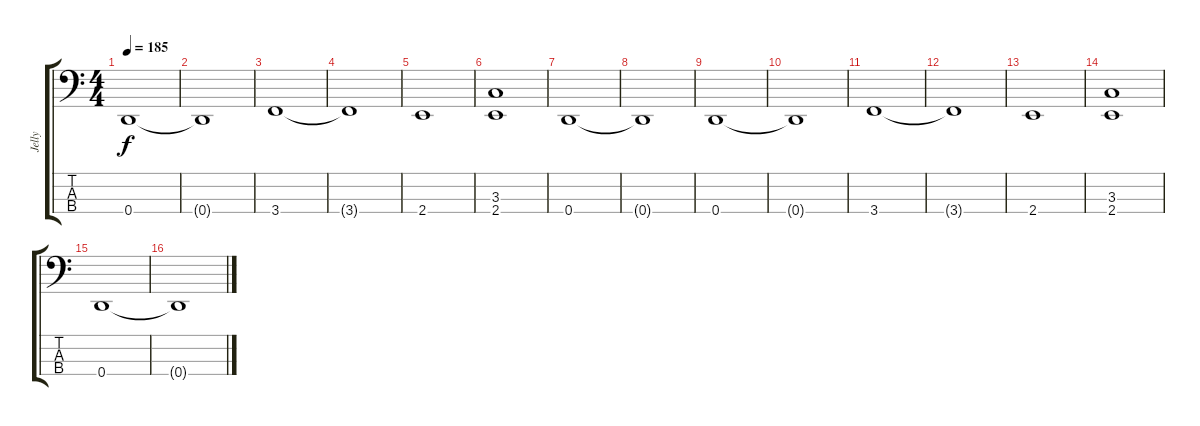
\track ("Jelly" "Jelly") {instrument electricbassfinger}
\staff {score tabs}
\tuning (G2 D2 A1 D1) {hide}
\ts (4 4)
\tempo 185
\clef f4
\ks c
0.4.1{dy f} |
0.4{t}.1 |
3.4.1 |
3.4{t}.1 |
2.4.1 |
(3.3 2.4).1 |
0.4.1 |
0.4{t}.1 |
0.4.1 |
0.4{t}.1 |
3.4.1 |
3.4{t}.1 |
2.4.1 |
(3.3 2.4).1 |
0.4.1 |
0.4{t}.1
